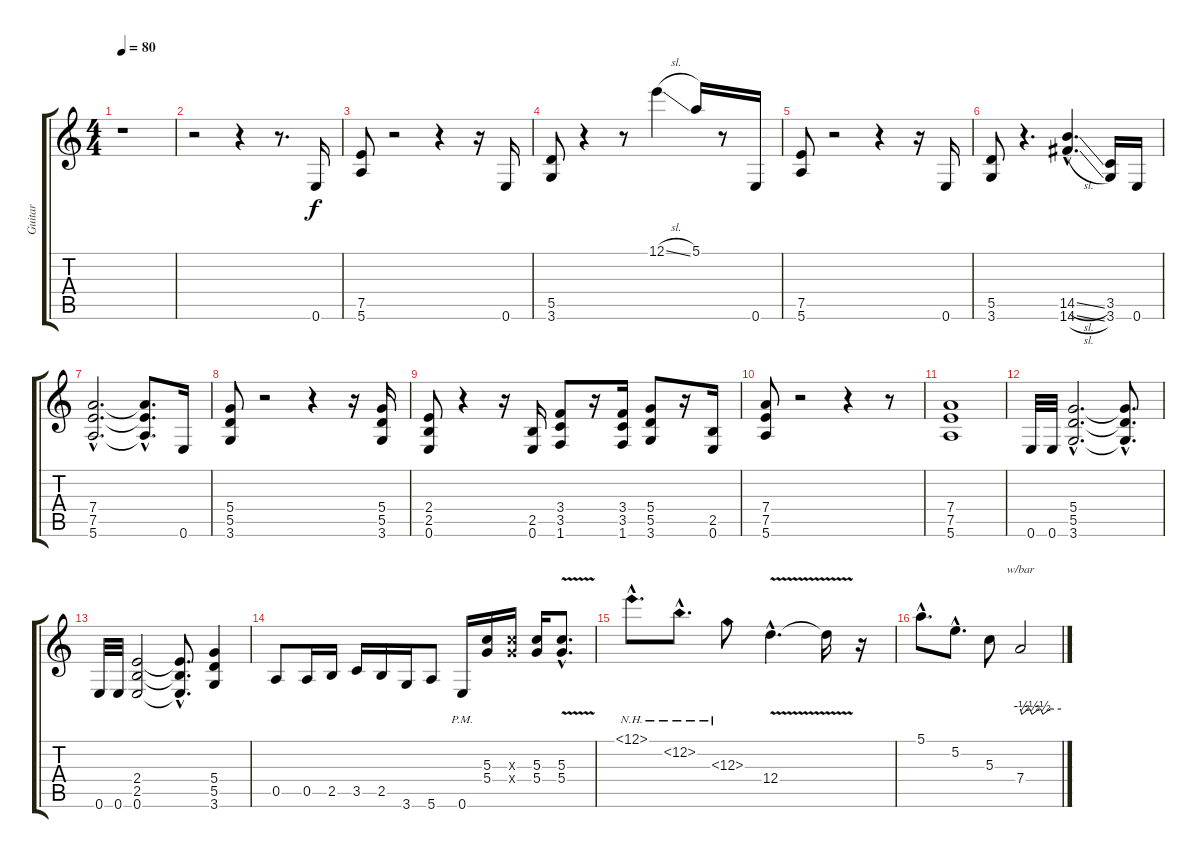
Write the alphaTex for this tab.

\track ("Guitar" "Guitar") {instrument distortionguitar}
\staff {score tabs}
\tuning (E4 B3 G3 D3 A2 E2) {hide}
\ts (4 4)
\tempo 80
\clef g2
\ks c
r.1{dy f instrument distortionguitar} |
r.2 r.4 r.8{d} 0.6.16 |
(7.5 5.6).8 r.2 r.4 r.16 0.6.16 |
(5.5 3.6).8 r.4 r.8 12.1{sl}.4 5.1.16 r.8 0.6.16 |
(7.5 5.6).8 r.2 r.4 r.16 0.6.16 |
(5.5 3.6).8 r.4{d} (14.5{sl hac} 14.6{sl hac}).4{d} (3.5 3.6).16 0.6.16 |
(7.4{hac} 7.5{hac} 5.6{hac}).2{d} (7.4{hac t} 7.5{hac t} 5.6{hac t}).8{d} 0.6.16 |
(5.4 5.5 3.6).8 r.2 r.4 r.16 (5.4 5.5 3.6).16 |
(2.4 2.5 0.6).8 r.4 r.16 (2.5 0.6).16 (3.4 3.5 1.6).8 r.16 (3.4 3.5 1.6).16 (5.4 5.5 3.6).8 r.16 (2.5 0.6).16 |
(7.4 7.5 5.6).8 r.2 r.4 r.8 |
(7.4 7.5 5.6).1 |
0.6.32 0.6.32 (5.4{hac} 5.5{hac} 3.6{hac}).2{d} (5.4{hac t} 5.5{hac t} 3.6{hac t}).8{d} |
0.6.32 0.6.32 (2.4 2.5 0.6).2 (2.4{hac t} 2.5{hac t} 0.6{hac t}).8{d} (5.4 5.5 3.6).4 |
0.5.8 0.5.16 2.5.16 3.5.16 2.5.16 3.6.16 5.6.8 0.6{pm}.16 (5.3 5.4).16 (5.3{x} 5.4{x}).16 (5.3 5.4).16 (5.3{v hac} 5.4{v hac}).8{d} |
12.1{nh hac}.8{d} 12.2{nh hac}.8{d} 12.3{nh}.8 12.4{v hac}.4{d} 12.4{t}.16 r.16 |
5.1{hac}.8{d} 5.2{hac}.8{d} 5.3.8 7.4.2{tbe (custom default 0 0 2 -2 12 0 14 0 17 -2 28 0 30 0 33 -2 44 0 60 0)}
